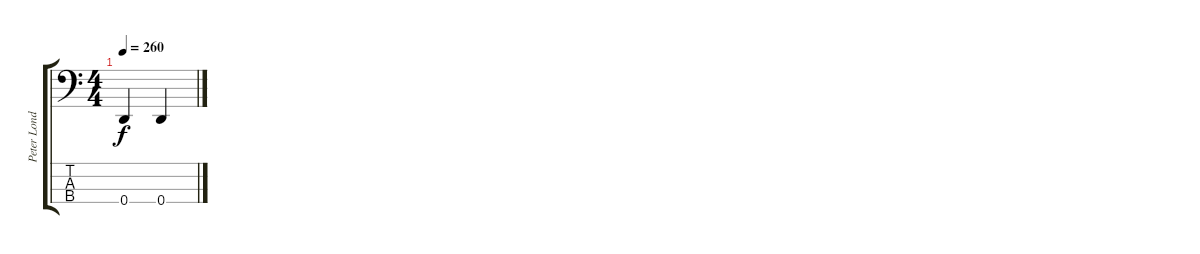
\track ("Peter London (Bass)" "Peter Lond") {instrument electricbassfinger}
\staff {score tabs}
\tuning (F2 C2 G1 D1) {hide}
\ts (4 4)
\tempo 260
\clef f4
\ks c
0.4.4{dy f} 0.4.4
